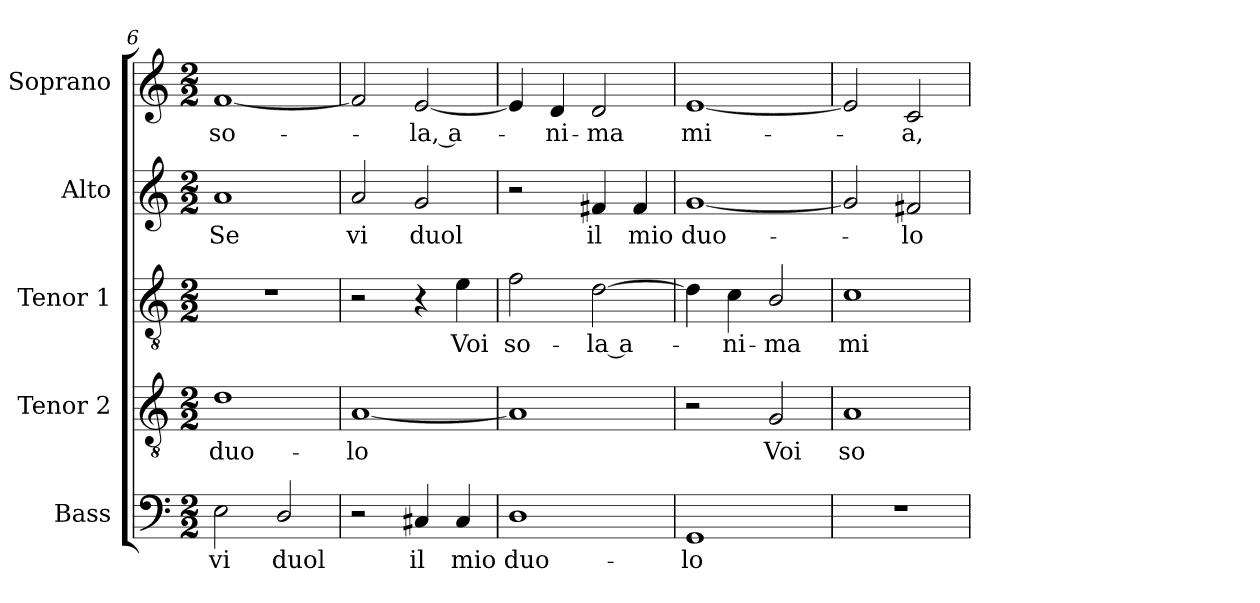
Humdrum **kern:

**kern	**text	**kern	**text	**kern	**text	**kern	**text	**kern	**text
*part5	*part5	*part4	*part4	*part3	*part3	*part2	*part2	*part1	*part1
*staff5	*staff5	*staff4	*staff4	*staff3	*staff3	*staff2	*staff2	*staff1	*staff1
*I"Bass	*	*I"Tenor 2	*	*I"Tenor 1	*	*I"Alto	*	*I"Soprano	*
*I'B	*	*I'T2	*	*I'T1	*	*I'A	*	*I'S	*
*clefF4	*	*clefGv2	*	*clefGv2	*	*clefG2	*	*clefG2	*
*	*	*ITrd7c12	*	*ITrd7c12	*	*	*	*	*
*k[]	*	*k[]	*	*k[]	*	*k[]	*	*k[]	*
*C:	*	*C:	*	*C:	*	*C:	*	*C:	*
*M2/2	*	*M2/2	*	*M2/2	*	*M2/2	*	*M2/2	*
=6	=6	=6	=6	=6	=6	=6	=6	=6	=6
!	!LO:LY:b:color=#000000	!	!	!	!	!	!	!	!
!	!	!	!LO:LY:b:color=#000000	!	!	!	!	!	!
!	!	!	!	!	!	!	!LO:LY:b:color=#000000	!	!
!	!	!	!	!	!	!	!	!	!LO:LY:b:color=#000000
2Ei\	vi	1Di	duo-	1r	.	1ai	Se	[1fi	so-
!	!LO:LY:b:color=#000000	!	!	!	!	!	!	!	!
2Di/	duol	.	.	.	.	.	.	.	.
!!LO:LB:g=z
=7	=7	=7	=7	=7	=7	=7	=7	=7	=7
!	!	!	!LO:LY:b:color=#000000	!	!	!	!	!	!
!	!	!	!	!	!	!	!LO:LY:b:color=#000000	!	!
2r	.	[1AAi	-lo	2r	.	2ai/	vi	2fi/]	.
!	!LO:LY:b:color=#000000	!	!	!	!	!	!	!	!
!	!	!	!	!	!	!	!LO:LY:b:color=#000000	!	!
!	!	!	!	!	!	!	!	!	!LO:LY:b:color=#000000
4C#Xi/	il	.	.	4r	.	2gi/	duol	[2ei/	-la, a-
!	!LO:LY:b:color=#000000	!	!	!	!	!	!	!	!
!	!	!	!	!	!LO:LY:b:color=#000000	!	!	!	!
4C#i/	mio	.	.	4Ei\	Voi	.	.	.	.
=8	=8	=8	=8	=8	=8	=8	=8	=8	=8
!	!LO:LY:b:color=#000000	!	!	!	!	!	!	!	!
!	!	!	!	!	!LO:LY:b:color=#000000	!	!	!	!
1Di	duo-	1AAi]	.	2Fi\	so-	2r	.	4ei/]	.
!	!	!	!	!	!	!	!	!	!LO:LY:b:color=#000000
.	.	.	.	.	.	.	.	4di/	-ni-
!	!	!	!	!	!LO:LY:b:color=#000000	!	!	!	!
!	!	!	!	!	!	!	!LO:LY:b:color=#000000	!	!
!	!	!	!	!	!	!	!	!	!LO:LY:b:color=#000000
.	.	.	.	[2Di\	-la a-	4f#Xi/	il	2di/	-ma
!	!	!	!	!	!	!	!LO:LY:b:color=#000000	!	!
.	.	.	.	.	.	4f#i/	mio	.	.
=9	=9	=9	=9	=9	=9	=9	=9	=9	=9
!	!LO:LY:b:color=#000000	!	!	!	!	!	!	!	!
!	!	!	!	!	!	!	!LO:LY:b:color=#000000	!	!
!	!	!	!	!	!	!	!	!	!LO:LY:b:color=#000000
1GGi	-lo	2r	.	4Di\]	.	[1gi	duo-	[1ei	mi-
!	!	!	!	!	!LO:LY:b:color=#000000	!	!	!	!
.	.	.	.	4Ci\	-ni-	.	.	.	.
!	!	!	!LO:LY:b:color=#000000	!	!	!	!	!	!
!	!	!	!	!	!LO:LY:b:color=#000000	!	!	!	!
.	.	2GGi/	Voi	2BBi/	-ma	.	.	.	.
=10	=10	=10	=10	=10	=10	=10	=10	=10	=10
!	!	!	!LO:LY:b:color=#000000	!	!	!	!	!	!
!	!	!	!	!	!LO:LY:b:color=#000000	!	!	!	!
1r	.	1AAi	so-	1Ci	mi-	2gi/]	.	2ei/]	.
!	!	!	!	!	!	!	!LO:LY:b:color=#000000	!	!
!	!	!	!	!	!	!	!	!	!LO:LY:b:color=#000000
.	.	.	.	.	.	2f#Xi/	-lo	2ci/	-a,
=	=	=	=	=	=	=	=	=	=
*-	*-	*-	*-	*-	*-	*-	*-	*-	*-
